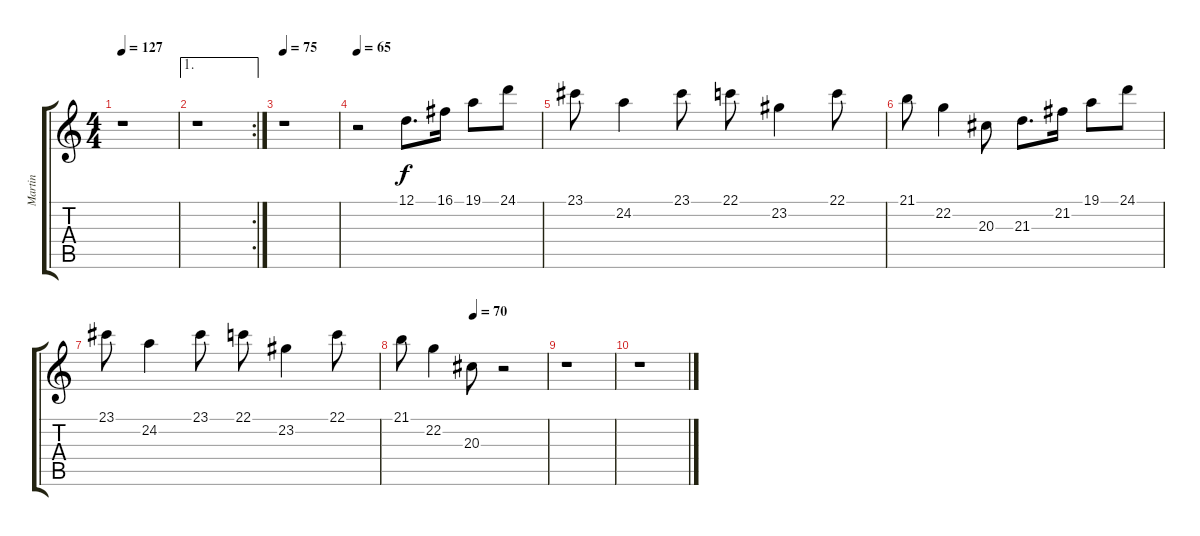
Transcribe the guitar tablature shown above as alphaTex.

\track ("Martin" "Martin") {instrument dulcimer}
\staff {score tabs}
\tuning (D4 A3 F3 C3 G2 D2) {hide}
\ts (4 4)
\tempo 127
\clef g2
\ks c
r.1{dy f} |
\ae 1
\rc 2
r.1 |
\tempo 75
r.1 |
\tempo 65
r.2 12.1.8{d} 16.1.16 19.1.8 24.1.8 |
23.1.8 24.2.4 23.1.8 22.1.8 23.2.4 22.1.8 |
21.1.8 22.2.4 20.3.8 21.3.8{d} 21.2.16 19.1.8 24.1.8 |
23.1.8 24.2.4 23.1.8 22.1.8 23.2.4 22.1.8 |
\tempo (70 0.5)
21.1.8 22.2.4 20.3.8 r.2 |
r.1 |
r.1
